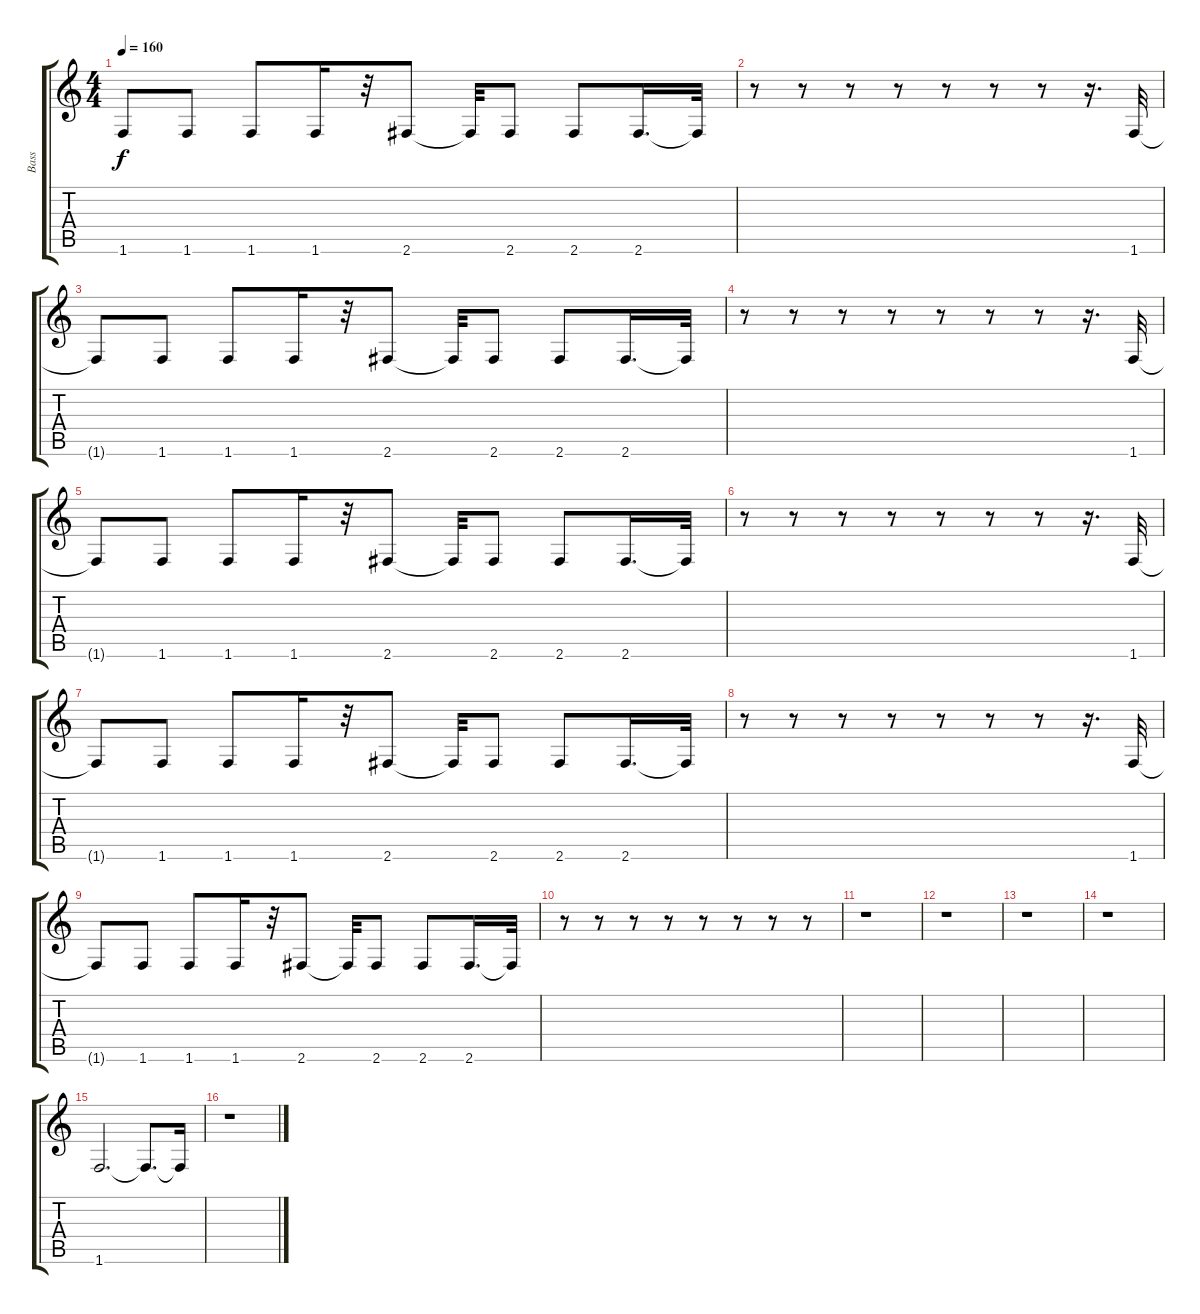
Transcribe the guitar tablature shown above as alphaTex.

\track ("Bass" "Bass") {instrument electricbassfinger}
\staff {score tabs}
\tuning (E4 B3 G3 D3 A2 E2) {hide}
\ts (4 4)
\tempo 160
\clef g2
\ks c
1.6{t}.8{dy f} 1.6.8 1.6.8 1.6.16 r.32 2.6.8 2.6{t}.32 2.6.8 2.6.8 2.6.16{d} 2.6{t}.32 |
r.8 r.8 r.8 r.8 r.8 r.8 r.8 r.16{d} 1.6.32 |
1.6{t}.8 1.6.8 1.6.8 1.6.16 r.32 2.6.8 2.6{t}.32 2.6.8 2.6.8 2.6.16{d} 2.6{t}.32 |
r.8 r.8 r.8 r.8 r.8 r.8 r.8 r.16{d} 1.6.32 |
1.6{t}.8 1.6.8 1.6.8 1.6.16 r.32 2.6.8 2.6{t}.32 2.6.8 2.6.8 2.6.16{d} 2.6{t}.32 |
r.8 r.8 r.8 r.8 r.8 r.8 r.8 r.16{d} 1.6.32 |
1.6{t}.8 1.6.8 1.6.8 1.6.16 r.32 2.6.8 2.6{t}.32 2.6.8 2.6.8 2.6.16{d} 2.6{t}.32 |
r.8 r.8 r.8 r.8 r.8 r.8 r.8 r.16{d} 1.6.32 |
1.6{t}.8 1.6.8 1.6.8 1.6.16 r.32 2.6.8 2.6{t}.32 2.6.8 2.6.8 2.6.16{d} 2.6{t}.32 |
r.8 r.8 r.8 r.8 r.8 r.8 r.8 r.8 |
r.1 |
r.1 |
r.1 |
r.1 |
1.6.2{d} 1.6{t}.8{d} 1.6{t}.16 |
r.1
